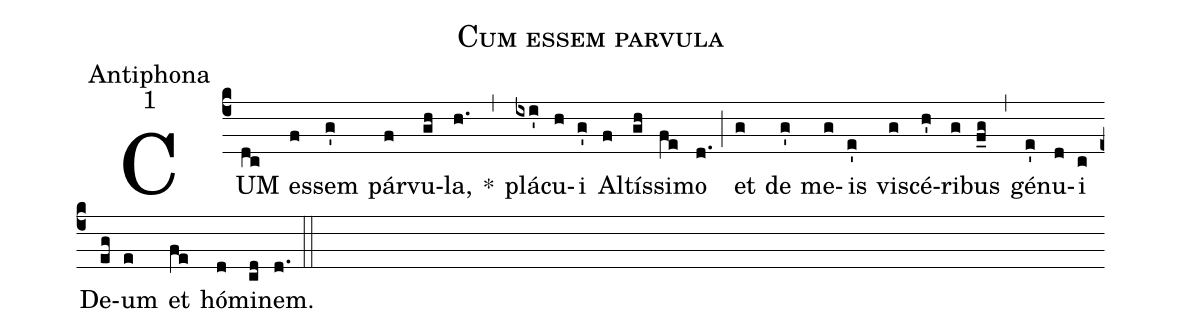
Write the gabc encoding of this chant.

name:Cum essem parvula;
office-part:Antiphona;
mode:1;
%%
(c4) CUM(dc) es(f)sem(g') pár(f)vu(gh)la,(h.) *(,) plá(ixi')cu(h)i(g') Al(f)tís(gh)si(fe)mo(d.) (;) et(g) de(g') me(g)is(e') vi(g)scé(h')ri(g)bus(f_g) (,) gé(e')nu(d)i(c) De(eg)um(e) et(fe) hó(d)mi(cd)nem.(d.) (::)
